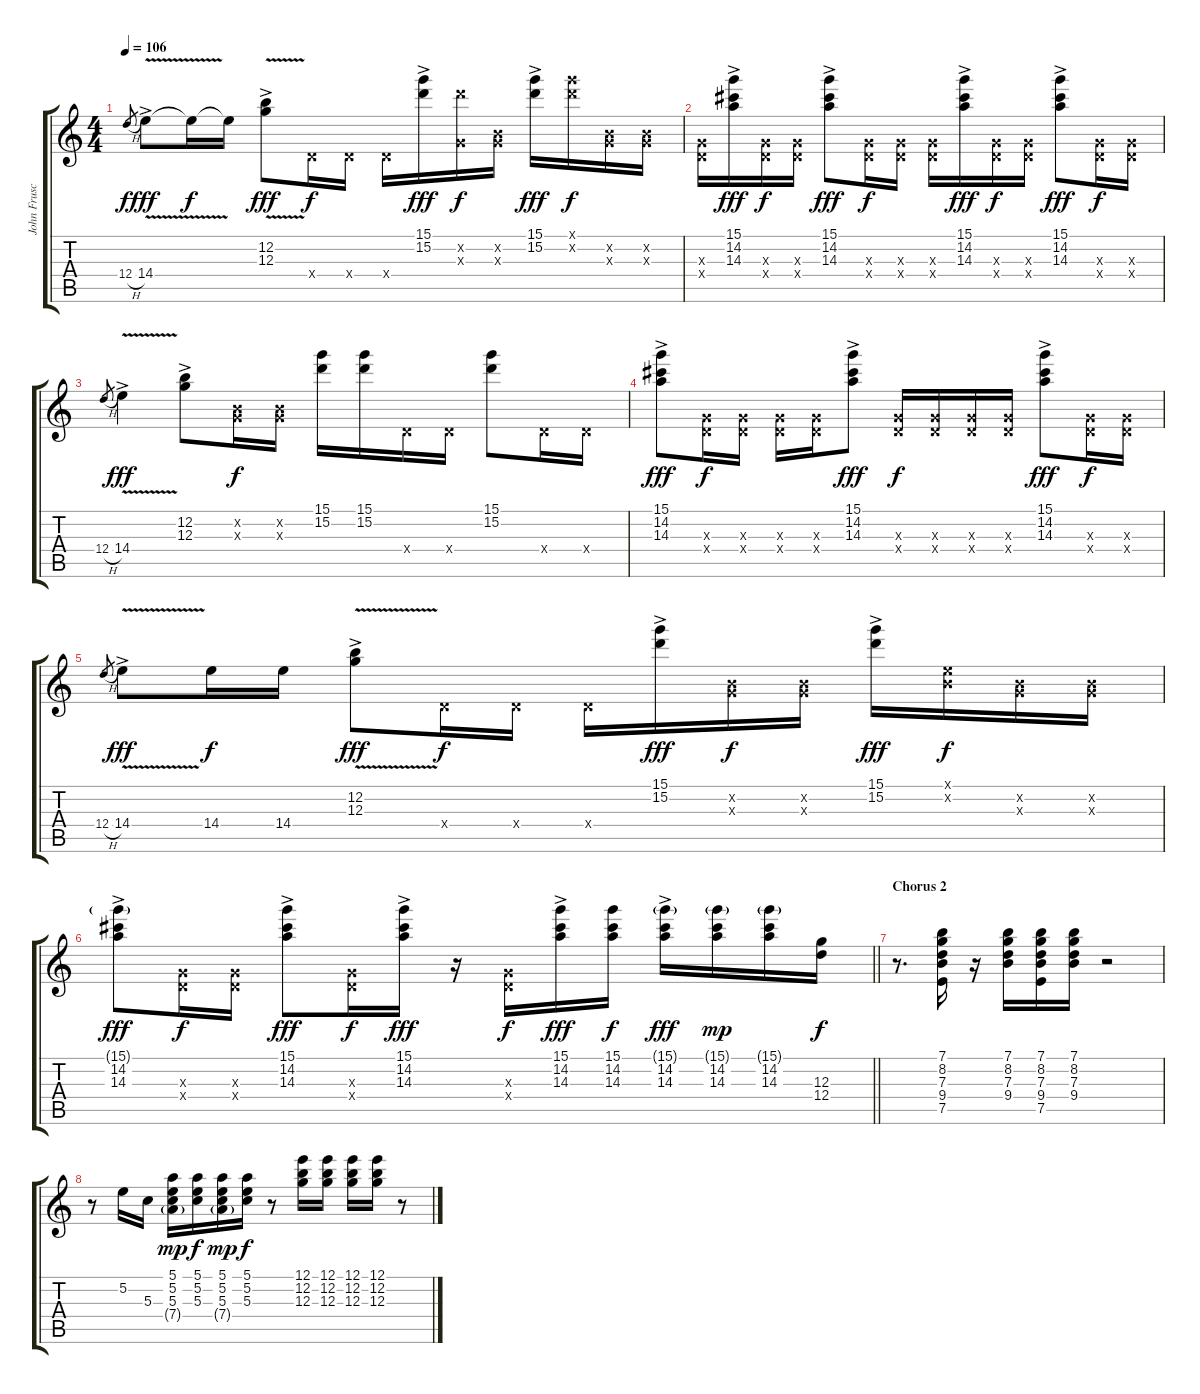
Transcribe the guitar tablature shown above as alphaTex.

\track ("John Frusciante [Guitar 1]" "John Frusc") {instrument distortionguitar}
\staff {score tabs}
\tuning (E4 B3 G3 D3 A2 E2) {hide}
\ts (4 4)
\tempo 106
\clef g2
\ks c
12.4{h}.8{gr dy f} 14.4{v ac}.8{dy fff} 14.4{t}.16{dy f} 14.4{t}.16 (12.2{v ac} 12.3{v ac}).8{dy fff} 0.4{x}.16{dy f} 0.4{x}.16 0.4{x}.16 (15.1{ac} 15.2{ac}).16{dy fff} (15.2{x} 0.3{x}).16{dy f} (0.2{x} 0.3{x}).16 (15.1{ac} 15.2{ac}).16{dy fff} (15.1{x} 15.2{x}).16{dy f} (0.2{x} 0.3{x}).16 (0.2{x} 0.3{x}).16 |
(0.3{x} 0.4{x}).16 (15.1{ac} 14.2{ac} 14.3{ac}).16{dy fff} (0.3{x} 0.4{x}).16{dy f} (0.3{x} 0.4{x}).16 (15.1{ac} 14.2{ac} 14.3{ac}).8{dy fff} (0.3{x} 0.4{x}).16{dy f} (0.3{x} 0.4{x}).16 (0.3{x} 0.4{x}).16 (15.1{ac} 14.2{ac} 14.3{ac}).16{dy fff} (0.3{x} 0.4{x}).16{dy f} (0.3{x} 0.4{x}).16 (15.1{ac} 14.2{ac} 14.3{ac}).8{dy fff} (0.3{x} 0.4{x}).16{dy f} (0.3{x} 0.4{x}).16 |
12.4{h}.8{gr} 14.4{v ac}.4{dy fff} (12.2{ac} 12.3{ac}).8 (0.2{x} 0.3{x}).16{dy f} (0.2{x} 0.3{x}).16 (15.1 15.2).16 (15.1 15.2).16 0.4{x}.16 0.4{x}.16 (15.1 15.2).8 0.4{x}.16 0.4{x}.16 |
(15.1{ac} 14.2{ac} 14.3{ac}).8{dy fff} (0.3{x} 0.4{x}).16{dy f} (0.3{x} 0.4{x}).16 (0.3{x} 0.4{x}).16 (0.3{x} 0.4{x}).16 (15.1{ac} 14.2{ac} 14.3{ac}).8{dy fff} (0.3{x} 0.4{x}).16{dy f} (0.3{x} 0.4{x}).16 (0.3{x} 0.4{x}).16 (0.3{x} 0.4{x}).16 (15.1{ac} 14.2{ac} 14.3{ac}).8{dy fff} (0.3{x} 0.4{x}).16{dy f} (0.3{x} 0.4{x}).16 |
12.4{h}.8{gr} 14.4{v ac}.8{dy fff} 14.4.16{dy f} 14.4.16 (12.2{v ac} 12.3{v ac}).8{dy fff} 0.4{x}.16{dy f} 0.4{x}.16 0.4{x}.16 (15.1{ac} 15.2{ac}).16{dy fff} (0.2{x} 0.3{x}).16{dy f} (0.2{x} 0.3{x}).16 (15.1{ac} 15.2{ac}).16{dy fff} (0.1{x} 0.2{x}).16{dy f} (0.2{x} 0.3{x}).16 (0.2{x} 0.3{x}).16 |
\barLineRight lightlight
(15.1{g ac} 14.2{ac} 14.3{ac}).8{dy fff} (0.3{x} 0.4{x}).16{dy f} (0.3{x} 0.4{x}).16 (15.1{ac} 14.2{ac} 14.3{ac}).8{dy fff} (0.3{x} 0.4{x}).16{dy f} (15.1{ac} 14.2{ac} 14.3{ac}).16{dy fff} r.16 (0.3{x} 0.4{x}).16{dy f} (15.1{ac} 14.2{ac} 14.3{ac}).16{dy fff} (15.1 14.2 14.3).16{dy f} (15.1{g ac} 14.2{ac} 14.3{ac}).16{dy fff} (15.1{g} 14.2 14.3).16{dy mp} (15.1{g} 14.2 14.3).16 (12.3 12.4).16{dy f} |
\section ("" "Chorus 2")
r.8{d instrument electricguitarclean} (7.1 8.2 7.3 9.4 7.5).16 r.16 (7.1 8.2 7.3 9.4).16 (7.1 8.2 7.3 9.4 7.5).16 (7.1 8.2 7.3 9.4).16 r.2 |
r.8 5.2.16 5.3.16 (5.1 5.2 5.3 7.4{g}).16{dy mp} (5.1 5.2 5.3).16{dy f} (5.1 5.2 5.3 7.4{g}).16{dy mp} (5.1 5.2 5.3).16{dy f} r.8 (12.1 12.2 12.3).16 (12.1 12.2 12.3).16 (12.1 12.2 12.3).16 (12.1 12.2 12.3).16 r.8
